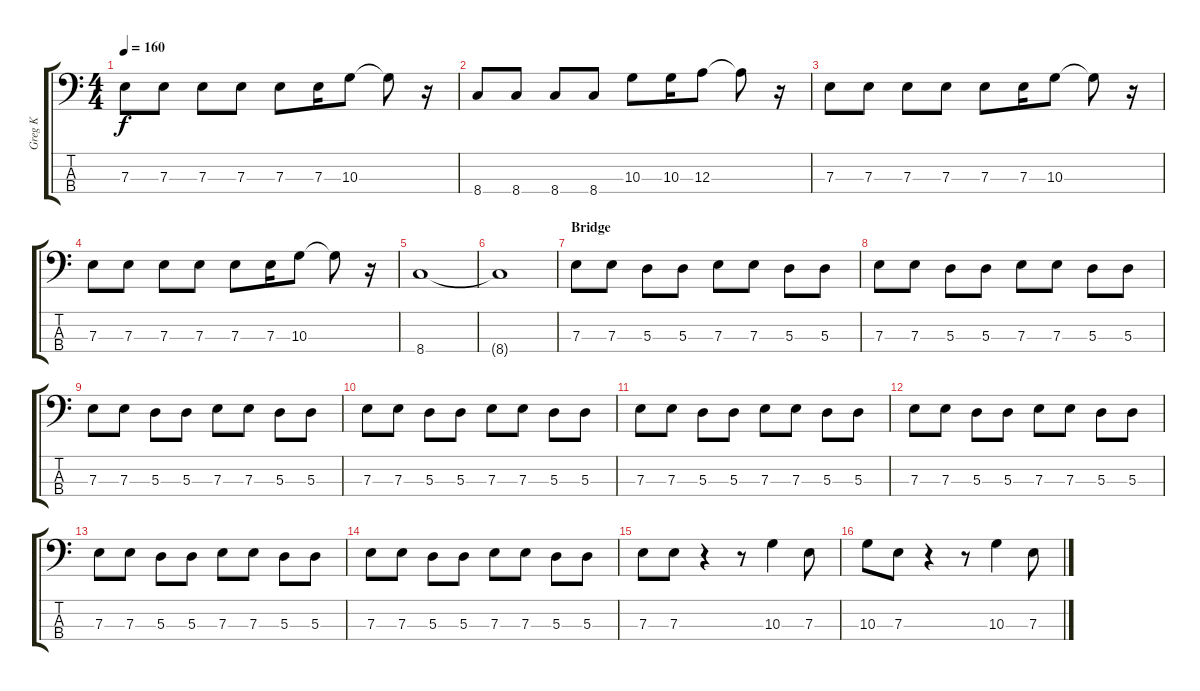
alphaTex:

\track ("Greg K" "Greg K") {instrument electricbasspick}
\staff {score tabs}
\tuning (G2 D2 A1 E1) {hide}
\ts (4 4)
\tempo 160
\clef f4
\ks c
7.3.8{dy f} 7.3.8 7.3.8 7.3.8 7.3.8 7.3.16 10.3.8 10.3{t}.8 r.16 |
8.4.8 8.4.8 8.4.8 8.4.8 10.3.8 10.3.16 12.3.8 12.3{t}.8 r.16 |
7.3.8 7.3.8 7.3.8 7.3.8 7.3.8 7.3.16 10.3.8 10.3{t}.8 r.16 |
7.3.8 7.3.8 7.3.8 7.3.8 7.3.8 7.3.16 10.3.8 10.3{t}.8 r.16 |
8.4.1 |
8.4{t}.1 |
\section ("" "Bridge")
7.3.8 7.3.8 5.3.8 5.3.8 7.3.8 7.3.8 5.3.8 5.3.8 |
7.3.8 7.3.8 5.3.8 5.3.8 7.3.8 7.3.8 5.3.8 5.3.8 |
7.3.8 7.3.8 5.3.8 5.3.8 7.3.8 7.3.8 5.3.8 5.3.8 |
7.3.8 7.3.8 5.3.8 5.3.8 7.3.8 7.3.8 5.3.8 5.3.8 |
7.3.8 7.3.8 5.3.8 5.3.8 7.3.8 7.3.8 5.3.8 5.3.8 |
7.3.8 7.3.8 5.3.8 5.3.8 7.3.8 7.3.8 5.3.8 5.3.8 |
7.3.8 7.3.8 5.3.8 5.3.8 7.3.8 7.3.8 5.3.8 5.3.8 |
7.3.8 7.3.8 5.3.8 5.3.8 7.3.8 7.3.8 5.3.8 5.3.8 |
7.3.8 7.3.8 r.4 r.8 10.3.4 7.3.8 |
10.3.8 7.3.8 r.4 r.8 10.3.4 7.3.8
